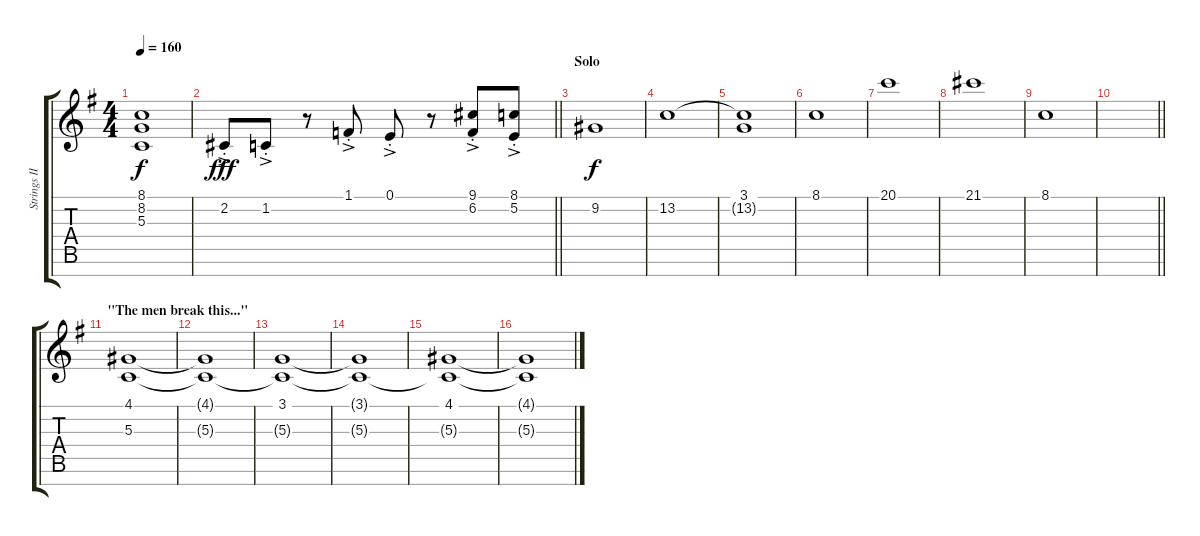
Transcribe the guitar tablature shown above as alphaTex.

\track ("Strings II" "Strings II") {instrument stringensemble1}
\staff {score tabs}
\tuning (E4 B3 G3 D3 A2 E2 B1) {hide}
\ts (4 4)
\tempo 160
\clef g2
\ks g
(8.1{t} 8.2 5.3{t}).1{dy f volume 5} |
\barLineRight lightlight
2.2{ac st}.8{dy fff volume 14 instrument stringensemble1} 1.2{ac st}.8 r.8 1.1{ac st}.8 0.1{ac st}.8 r.8 (9.1{ac st} 6.2{ac st}).8 (8.1{ac st} 5.2{ac st}).8 |
\section ("" "Solo")
9.2.1{dy f instrument tremolostrings} |
13.2.1 |
(3.1 13.2{t}).1 |
8.1.1 |
20.1.1 |
21.1.1 |
8.1.1 |
\barLineRight lightlight
|
\section ("" "\"The men break this...\"")
(4.1 5.3).1{volume 11} |
(4.1{t} 5.3{t}).1 |
(3.1 5.3{t}).1 |
(3.1{t} 5.3{t}).1 |
(4.1 5.3{t}).1 |
(4.1{t} 5.3{t}).1
